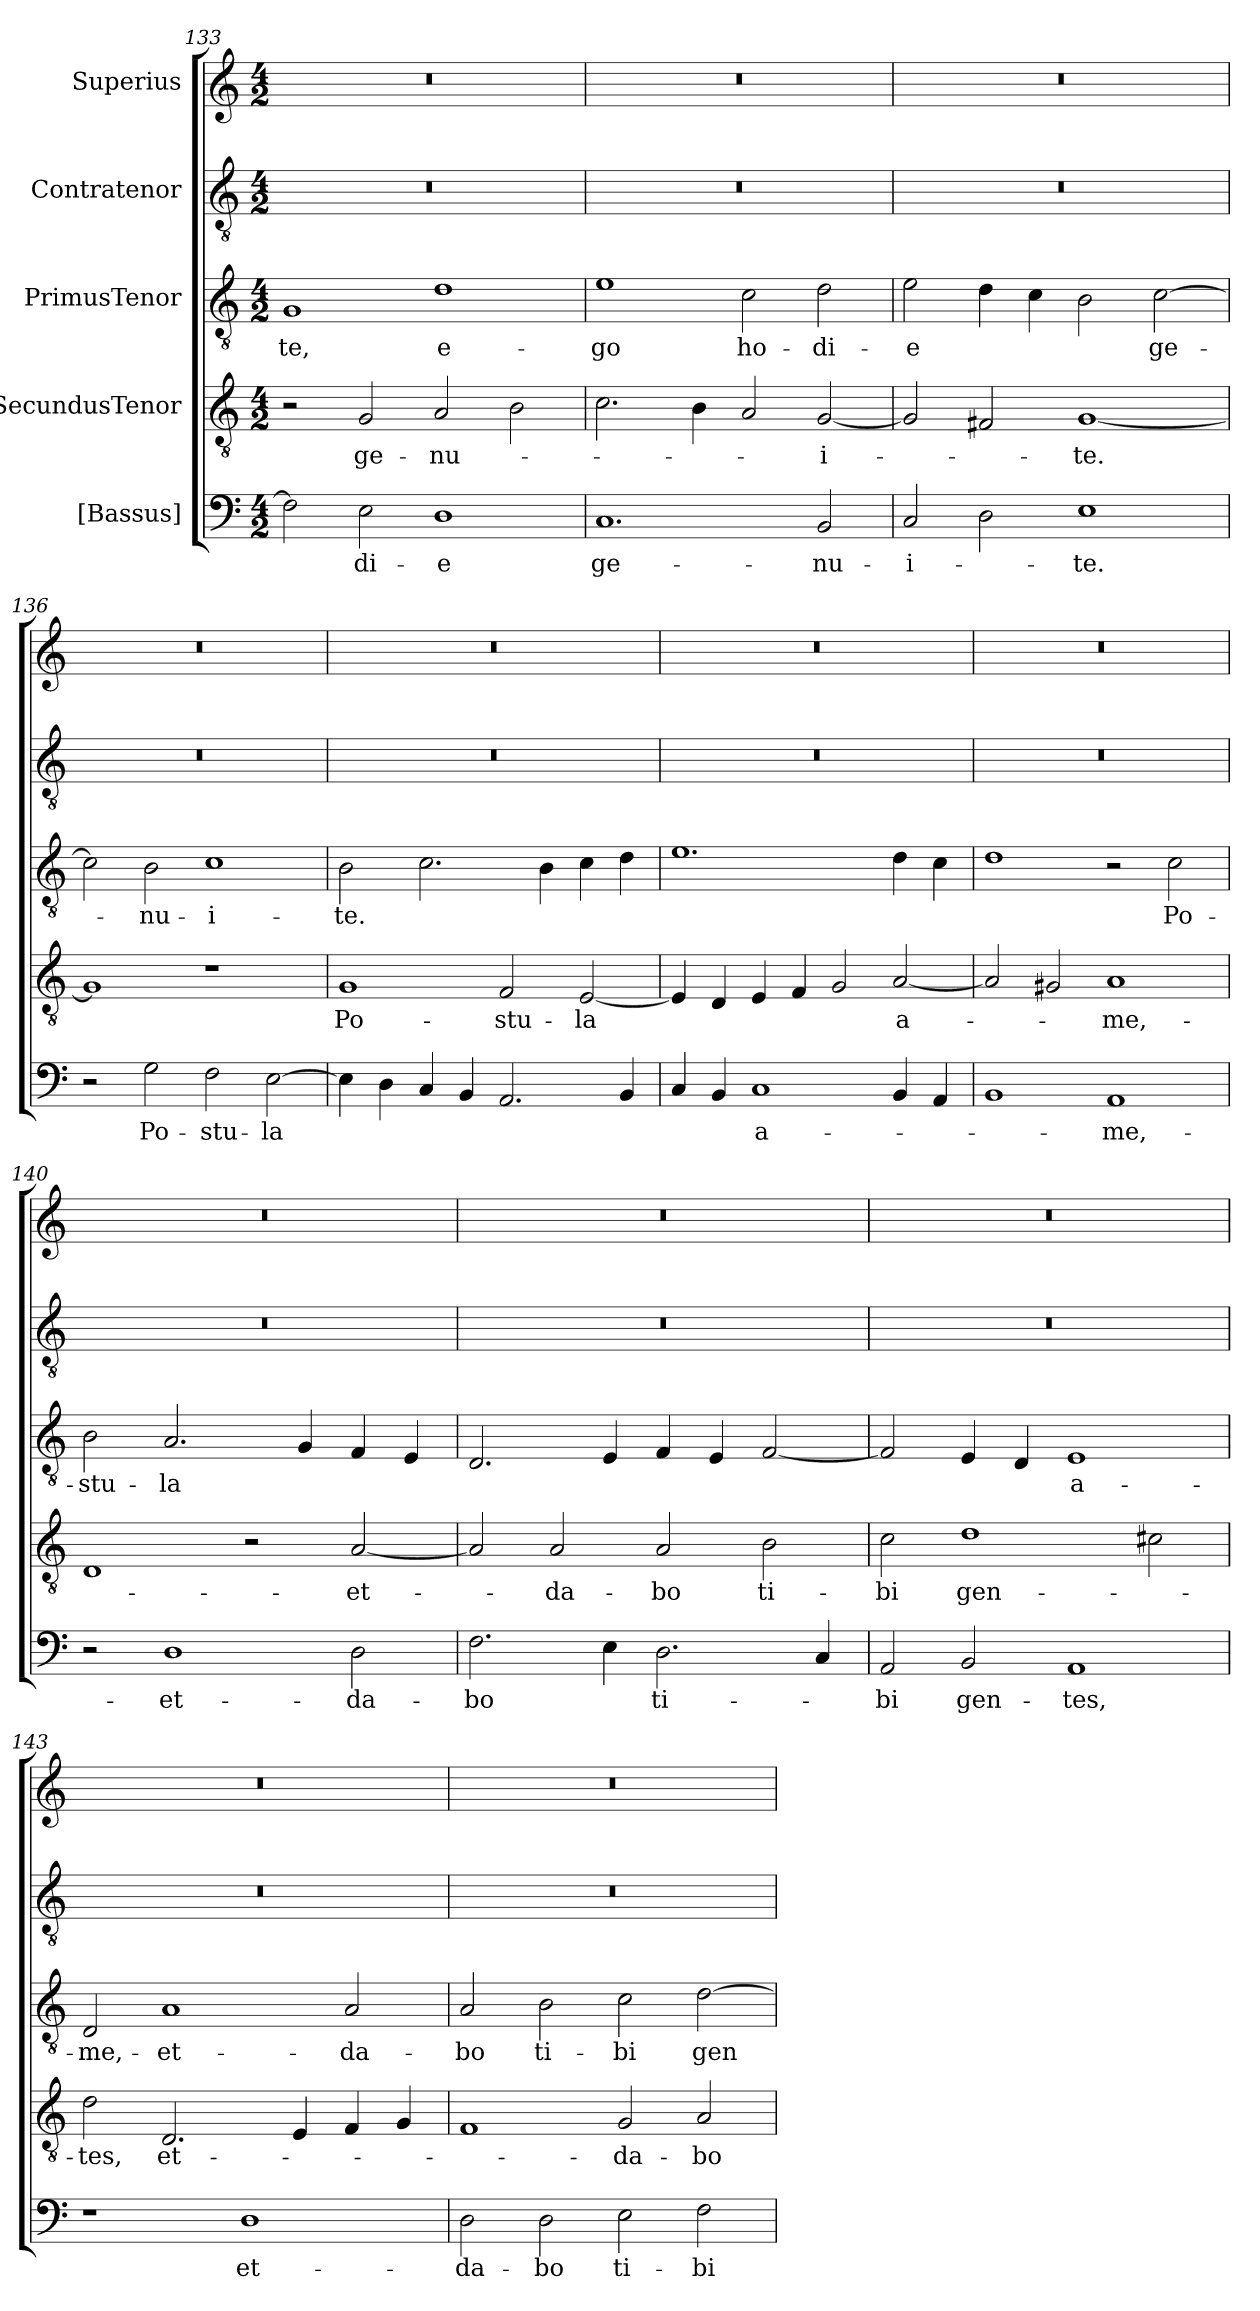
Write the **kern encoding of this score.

**kern	**text	**kern	**text	**kern	**text	**kern	**kern
*part5	*part5	*part4	*part4	*part3	*part3	*part2	*part1
*staff5	*staff5	*staff4	*staff4	*staff3	*staff3	*staff2	*staff1
*I"[Bassus]	*	*I"SecundusTenor	*	*I"PrimusTenor	*	*I"Contratenor	*I"Superius
*clefF4	*	*clefGv2	*	*clefGv2	*	*clefGv2	*clefG2
*k[]	*	*k[]	*	*k[]	*	*k[]	*k[]
*M4/2	*	*M4/2	*	*M4/2	*	*M4/2	*M4/2
=133	=133	=133	=133	=133	=133	=133	=133
2F\]	.	2r	.	1G/	-te,	0r	0r
2E\	-di-	2G/	ge-	.	.	.	.
1D\	-e	2A/	-nu-	1d\	e-	.	.
.	.	2B\	.	.	.	.	.
=134	=134	=134	=134	=134	=134	=134	=134
1.C/	ge-	2.c\	.	1e\	-go	0r	0r
.	.	4B\	.	.	.	.	.
.	.	2A/	.	2c\	ho-	.	.
2BB/	-nu-	[2G/	-i-	2d\	-di-	.	.
=135	=135	=135	=135	=135	=135	=135	=135
2C/	-i-	2G/]	.	2e\	-e	0r	0r
2D\	.	2F#X/	.	4d\	.	.	.
.	.	.	.	4c\	.	.	.
1E\	-te.	[1G/	-te.	2B\	.	.	.
.	.	.	.	[2c\	ge-	.	.
=136	=136	=136	=136	=136	=136	=136	=136
2r	.	1G/]	.	2c\]	.	0r	0r
2G\	Po-	.	.	2B\	-nu-	.	.
2F\	-stu-	1r	.	1c\	-i-	.	.
[2E\	-la	.	.	.	.	.	.
=137	=137	=137	=137	=137	=137	=137	=137
4E\]	.	1G/	Po-	2B\	-te.	0r	0r
4D\	.	.	.	.	.	.	.
4C/	.	.	.	2.c\	.	.	.
4BB/	.	.	.	.	.	.	.
2.AA/	.	2F/	-stu-	.	.	.	.
.	.	.	.	4B\	.	.	.
.	.	[2E/	-la	4c\	.	.	.
4BB/	.	.	.	4d\	.	.	.
=138	=138	=138	=138	=138	=138	=138	=138
4C/	.	4E/]	.	1.e\	.	0r	0r
4BB/	.	4D/	.	.	.	.	.
1C/	a-	4E/	.	.	.	.	.
.	.	4F/	.	.	.	.	.
.	.	2G/	.	.	.	.	.
4BB/	.	[2A/	a-	4d\	.	.	.
4AA/	.	.	.	4c\	.	.	.
=139	=139	=139	=139	=139	=139	=139	=139
1BB/	.	2A/]	.	1d\	.	0r	0r
.	.	2G#X/	.	.	.	.	.
1AA/	me,-	1A/	me,-	2r	.	.	.
.	.	.	.	2c\	Po-	.	.
=140	=140	=140	=140	=140	=140	=140	=140
2r	.	1D/	.	2B\	-stu-	0r	0r
1D\	et-	.	.	2.A/	-la	.	.
.	.	2r	.	.	.	.	.
.	.	.	.	4G/	.	.	.
2D\	da-	[2A/	et-	4F/	.	.	.
.	.	.	.	4E/	.	.	.
=141	=141	=141	=141	=141	=141	=141	=141
2.F\	-bo	2A/]	.	2.D/	.	0r	0r
.	.	2A/	da-	.	.	.	.
4E\	.	.	.	4E/	.	.	.
2.D\	ti-	2A/	-bo	4F/	.	.	.
.	.	.	.	4E/	.	.	.
.	.	2B\	ti-	[2F/	.	.	.
4C/	.	.	.	.	.	.	.
=142	=142	=142	=142	=142	=142	=142	=142
2AA/	-bi	2c\	-bi	2F/]	.	0r	0r
2BB/	gen-	1d\	gen-	4E/	.	.	.
.	.	.	.	4D/	.	.	.
1AA/	-tes,	.	.	1E/	a-	.	.
.	.	2c#X\	.	.	.	.	.
=143	=143	=143	=143	=143	=143	=143	=143
1r	.	2d\	-tes,	2D/	me,-	0r	0r
.	.	2.D/	et-	1A/	et-	.	.
1D\	et-	.	.	.	.	.	.
.	.	4E/	.	.	.	.	.
.	.	4F/	.	2A/	da-	.	.
.	.	4G/	.	.	.	.	.
=144	=144	=144	=144	=144	=144	=144	=144
2D\	da-	1F/	.	2A/	-bo	0r	0r
2D\	-bo	.	.	2B\	ti-	.	.
2E\	ti-	2G/	da-	2c\	-bi	.	.
2F\	-bi	2A/	-bo	[2d\	gen-	.	.
=	=	=	=	=	=	=	=
*-	*-	*-	*-	*-	*-	*-	*-
